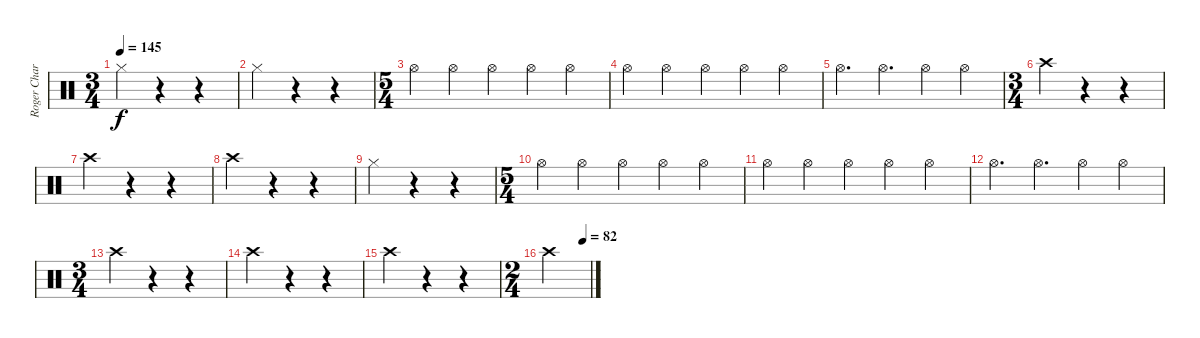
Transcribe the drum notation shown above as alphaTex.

\track ("Roger Charlet" "Roger Char") {instrument percussion}
\staff {score}
\articulation defaults
\ts (3 4)
\tempo 145
\clef neutral
\ks c "Hi-Hat (closed)".4{dy f}
r.4 r.4 |
"Hi-Hat (closed)".4 r.4 r.4 |
\ts (5 4)
"Hi-Hat (open)".4 "Hi-Hat (open)".4 "Hi-Hat (open)".4 "Hi-Hat (open)".4 "Hi-Hat (open)".4 |
"Hi-Hat (open)".4 "Hi-Hat (open)".4 "Hi-Hat (open)".4 "Hi-Hat (open)".4 "Hi-Hat (open)".4 |
"Hi-Hat (open)".4{d} "Hi-Hat (open)".4{d} "Hi-Hat (open)".4 "Hi-Hat (open)".4 |
\ts (3 4)
"Crash high (hit)".4 r.4 r.4 |
"Crash high (hit)".4 r.4 r.4 |
"Crash high (hit)".4 r.4 r.4 |
"Hi-Hat (closed)".4 r.4 r.4 |
\ts (5 4)
"Hi-Hat (open)".4 "Hi-Hat (open)".4 "Hi-Hat (open)".4 "Hi-Hat (open)".4 "Hi-Hat (open)".4 |
"Hi-Hat (open)".4 "Hi-Hat (open)".4 "Hi-Hat (open)".4 "Hi-Hat (open)".4 "Hi-Hat (open)".4 |
"Hi-Hat (open)".4{d} "Hi-Hat (open)".4{d} "Hi-Hat (open)".4 "Hi-Hat (open)".4 |
\ts (3 4)
"Crash high (hit)".4 r.4 r.4 |
"Crash high (hit)".4 r.4 r.4 |
"Crash high (hit)".4 r.4 r.4 |
\ts (2 4)
\tempo (82 0.8333333333333334)
"Crash high (hit)".2
